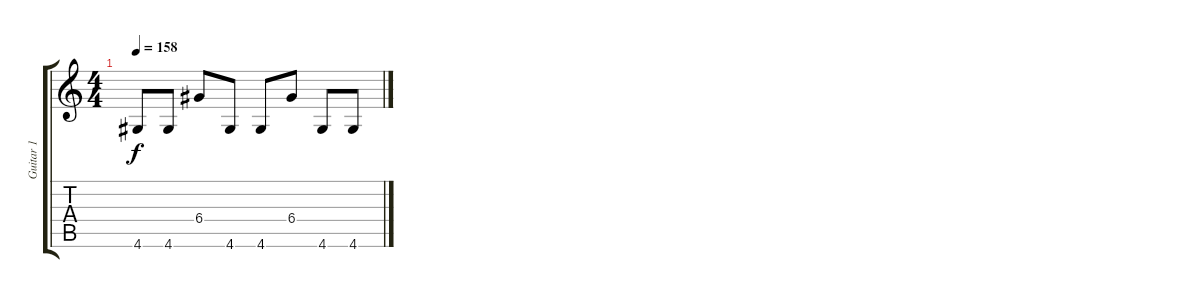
\track ("Guitar 1" "Guitar 1") {instrument distortionguitar}
\staff {score tabs}
\tuning (E4 B3 G3 D3 A2 E2) {hide}
\ts (4 4)
\tempo 158
\clef g2
\ks c
4.6.8{dy f} 4.6.8 6.4.8 4.6.8 4.6.8 6.4.8 4.6.8 4.6.8
